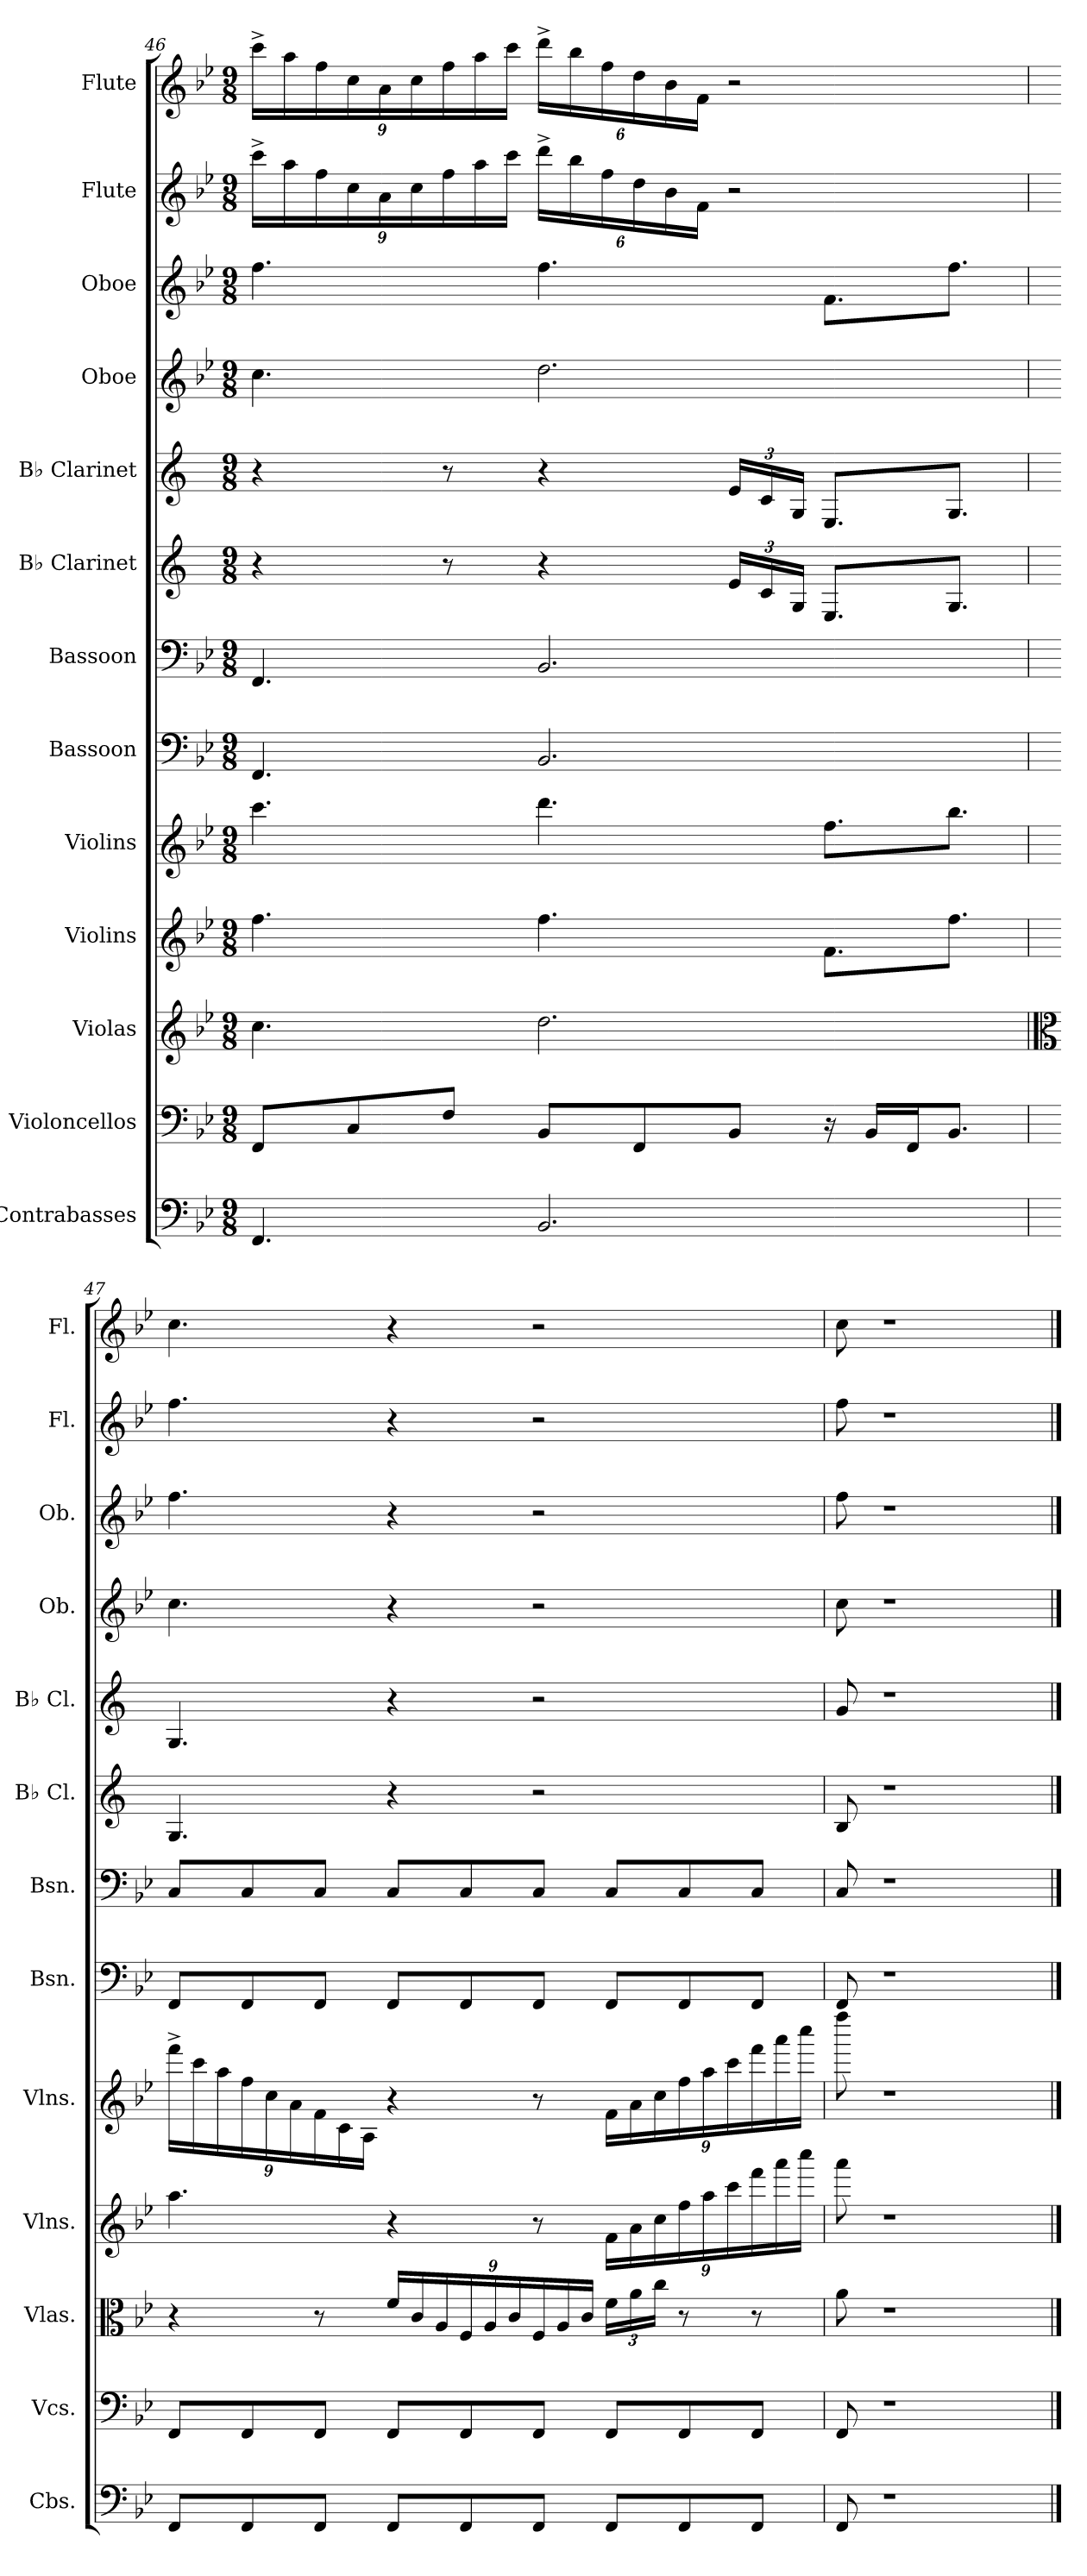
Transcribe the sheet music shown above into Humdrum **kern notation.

**kern	**kern	**kern	**kern	**kern	**kern	**kern	**kern	**kern	**kern	**kern	**kern	**kern
*part13	*part12	*part11	*part10	*part9	*part8	*part7	*part6	*part5	*part4	*part3	*part2	*part1
*staff13	*staff12	*staff11	*staff10	*staff9	*staff8	*staff7	*staff6	*staff5	*staff4	*staff3	*staff2	*staff1
*I"Contrabasses	*I"Violoncellos	*I"Violas	*I"Violins	*I"Violins	*I"Bassoon	*I"Bassoon	*I"B♭ Clarinet	*I"B♭ Clarinet	*I"Oboe	*I"Oboe	*I"Flute	*I"Flute
*I'Cbs.	*I'Vcs.	*I'Vlas.	*I'Vlns.	*I'Vlns.	*I'Bsn.	*I'Bsn.	*I'B♭ Cl.	*I'B♭ Cl.	*I'Ob.	*I'Ob.	*I'Fl.	*I'Fl.
*clefF4	*clefF4	*clefG2	*clefG2	*clefG2	*clefF4	*clefF4	*clefG2	*clefG2	*clefG2	*clefG2	*clefG2	*clefG2
*ITrd7c12	*	*	*	*	*	*	*ITrd1c2	*ITrd1c2	*	*	*	*
*k[b-e-]	*k[b-e-]	*k[b-e-]	*k[b-e-]	*k[b-e-]	*k[b-e-]	*k[b-e-]	*k[b-e-]	*k[b-e-]	*k[b-e-]	*k[b-e-]	*k[b-e-]	*k[b-e-]
*M9/8	*M9/8	*M9/8	*M9/8	*M9/8	*M9/8	*M9/8	*M9/8	*M9/8	*M9/8	*M9/8	*M9/8	*M9/8
*	*	*	*	*	*	*	*	*	*	*	*Xbrackettup	*Xbrackettup
=46	=46	=46	=46	=46	=46	=46	=46	=46	=46	=46	=46	=46
4.FFF/	8FF/L	4.cc\	4.ff\	4.ccc\	4.FF/	4.FF/	4r	4r	4.cc\	4.ff\	24ccc^\LL	24ccc^\LL
.	.	.	.	.	.	.	.	.	.	.	24aa\	24aa\
.	.	.	.	.	.	.	.	.	.	.	24ff\	24ff\
.	8C/	.	.	.	.	.	.	.	.	.	24cc\	24cc\
.	.	.	.	.	.	.	.	.	.	.	24a\	24a\
.	.	.	.	.	.	.	.	.	.	.	24cc\	24cc\
.	8F/J	.	.	.	.	.	8r	8r	.	.	24ff\	24ff\
.	.	.	.	.	.	.	.	.	.	.	24aa\	24aa\
.	.	.	.	.	.	.	.	.	.	.	24ccc\JJ	24ccc\JJ
2.BBB-/	8BB-/L	2.dd\	4.ff\	4.ddd\	2.BB-/	2.BB-/	4r	4r	2.dd\	4.ff\	24ddd^\LL	24ddd^\LL
.	.	.	.	.	.	.	.	.	.	.	24bb-\	24bb-\
.	.	.	.	.	.	.	.	.	.	.	24ff\	24ff\
.	8FF/	.	.	.	.	.	.	.	.	.	24dd\	24dd\
.	.	.	.	.	.	.	.	.	.	.	24b-\	24b-\
.	.	.	.	.	.	.	.	.	.	.	24f\JJ	24f\JJ
*	*	*	*	*	*	*	*Xbrackettup	*Xbrackettup	*	*	*	*
.	8BB-/J	.	.	.	.	.	24d/LL	24d/LL	.	.	2r	2r
.	.	.	.	.	.	.	24B-/	24B-/	.	.	.	.
.	.	.	.	.	.	.	24F/JJ	24F/JJ	.	.	.	.
.	16r	.	8.f\L	8.ff\L	.	.	8.D/L	8.D/L	.	8.f\L	.	.
.	16BB-/LL	.	.	.	.	.	.	.	.	.	.	.
.	16FF/J	.	.	.	.	.	.	.	.	.	.	.
.	8.BB-/J	.	8.ff\J	8.bb-\J	.	.	8.F/J	8.F/J	.	8.ff\J	.	.
!!LO:PB:g=z
=47	=47	=47	=47	=47	=47	=47	=47	=47	=47	=47	=47	=47
*	*	*clefC3	*	*	*	*	*	*	*	*	*	*
*	*	*	*	*Xbrackettup	*	*	*	*	*	*	*	*
8FFF/L	8FF/L	4r	4.aa\	24fff^\LL	8FF/L	8C/L	4.F/	4.F/	4.cc\	4.ff\	4.ff\	4.cc\
.	.	.	.	24ccc\	.	.	.	.	.	.	.	.
.	.	.	.	24aa\	.	.	.	.	.	.	.	.
8FFF/	8FF/	.	.	24ff\	8FF/	8C/	.	.	.	.	.	.
.	.	.	.	24cc\	.	.	.	.	.	.	.	.
.	.	.	.	24a\	.	.	.	.	.	.	.	.
8FFF/J	8FF/J	8r	.	24f\	8FF/J	8C/J	.	.	.	.	.	.
.	.	.	.	24c\	.	.	.	.	.	.	.	.
.	.	.	.	24A\JJ	.	.	.	.	.	.	.	.
*	*	*Xbrackettup	*	*	*	*	*	*	*	*	*	*
8FFF/L	8FF/L	24f/LL	4r	4r	8FF/L	8C/L	4r	4r	4r	4r	4r	4r
.	.	24c/	.	.	.	.	.	.	.	.	.	.
.	.	24A/	.	.	.	.	.	.	.	.	.	.
8FFF/	8FF/	24F/	.	.	8FF/	8C/	.	.	.	.	.	.
.	.	24A/	.	.	.	.	.	.	.	.	.	.
.	.	24c/	.	.	.	.	.	.	.	.	.	.
8FFF/J	8FF/J	24F/	8r	8r	8FF/J	8C/J	2r	2r	2r	2r	2r	2r
.	.	24A/	.	.	.	.	.	.	.	.	.	.
.	.	24c/JJ	.	.	.	.	.	.	.	.	.	.
*	*	*	*Xbrackettup	*	*	*	*	*	*	*	*	*
8FFF/L	8FF/L	24f\LL	24f\LL	24f\LL	8FF/L	8C/L	.	.	.	.	.	.
.	.	24a\	24a\	24a\	.	.	.	.	.	.	.	.
.	.	24cc\JJ	24cc\	24cc\	.	.	.	.	.	.	.	.
8FFF/	8FF/	8r	24ff\	24ff\	8FF/	8C/	.	.	.	.	.	.
.	.	.	24aa\	24aa\	.	.	.	.	.	.	.	.
.	.	.	24ccc\	24ccc\	.	.	.	.	.	.	.	.
8FFF/J	8FF/J	8r	24fff\	24fff\	8FF/J	8C/J	.	.	.	.	.	.
.	.	.	24aaa\	24aaa\	.	.	.	.	.	.	.	.
.	.	.	24cccc\JJ	24cccc\JJ	.	.	.	.	.	.	.	.
=48	=48	=48	=48	=48	=48	=48	=48	=48	=48	=48	=48	=48
8FFF/	8FF/	8a\	8aaa\	8ffff\	8FF/	8C/	8A/	8f/	8cc\	8ff\	8ff\	8cc\
1r	1r	1r	1r	1r	1r	1r	1r	1r	1r	1r	1r	1r
==	==	==	==	==	==	==	==	==	==	==	==	==
*-	*-	*-	*-	*-	*-	*-	*-	*-	*-	*-	*-	*-
